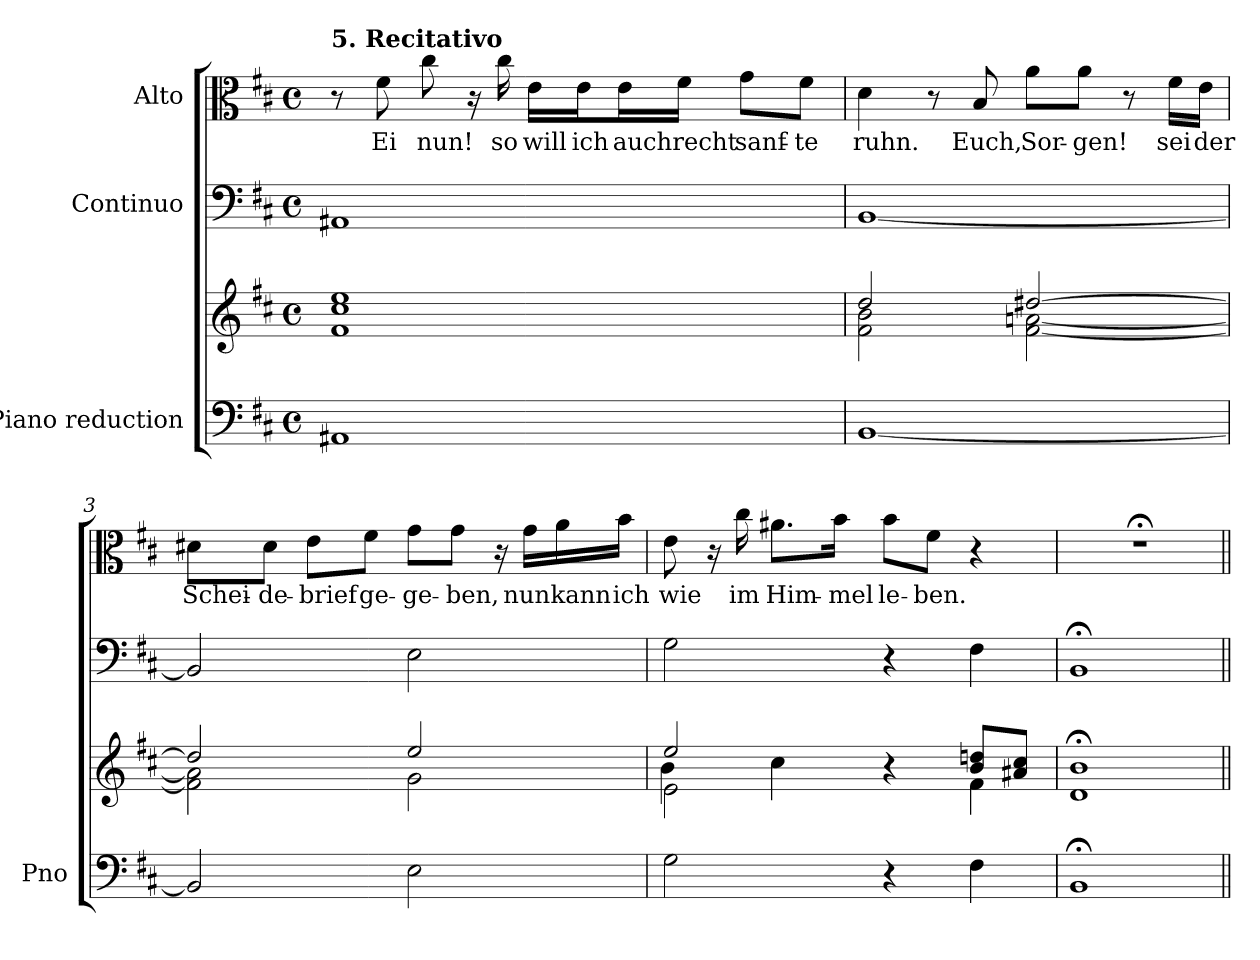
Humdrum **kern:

**kern	**kern	**kern	**kern	**text
*part3	*part3	*part2	*part1	*part1
*staff4	*staff3	*staff2	*staff1	*staff1
*I"Piano reduction	*	*I"Continuo	*I"Alto	*
*I'Pno	*	*	*	*
*clefF4	*clefG2	*clefF4	*clefC3	*
*k[f#c#]	*k[f#c#]	*k[f#c#]	*k[f#c#]	*
*M4/4	*M4/4	*M4/4	*M4/4	*
*met(c)	*met(c)	*met(c)	*met(c)	*
=1	=1	=1	=1	=1
!	!	!	!LO:TX:a:B:t=5. Recitativo	!
1AA#X	1f# 1cc# 1ee	1AA#X	8r	.
!	!	!	!	!LO:LY:b
.	.	.	8f#\	Ei
!	!	!	!	!LO:LY:b
.	.	.	8cc#\	nun!
.	.	.	16r	.
!	!	!	!	!LO:LY:b
.	.	.	16cc#\	so
!	!	!	!	!LO:LY:b
.	.	.	16e\LL	will
!	!	!	!	!LO:LY:b
.	.	.	16e\J	ich
!	!	!	!	!LO:LY:b
.	.	.	16e\L	auch
!	!	!	!	!LO:LY:b
.	.	.	16f#\JJ	recht
!	!	!	!	!LO:LY:b
.	.	.	8g\L	sanf-
!	!	!	!	!LO:LY:b
.	.	.	8f#\J	-te
=2	=2	=2	=2	=2
*	*^	*	*	*
!	!	!	!	!	!LO:LY:b
[1BB	2dd/	2f#\ 2b\	[1BB	4d\	ruhn.
.	.	.	.	8r	.
!	!	!	!	!	!LO:LY:b
.	.	.	.	8B/	Euch,
!	!	!	!	!	!LO:LY:b
.	[2dd#X/	[2f#\ [2an\	.	8a\L	Sor-
!	!	!	!	!	!LO:LY:b
.	.	.	.	8a\J	-gen!
.	.	.	.	8r	.
!	!	!	!	!	!LO:LY:b
.	.	.	.	16f#\LL	sei
!	!	!	!	!	!LO:LY:b
.	.	.	.	16e\JJ	der
!!LO:LB:g=z
=3	=3	=3	=3	=3	=3
!	!	!	!	!	!LO:LY:b
2BB/]	2dd#/]	2f#\] 2a\]	2BB/]	8d#X\L	Schei-
!	!	!	!	!	!LO:LY:b
.	.	.	.	8d#\J	-de-
!	!	!	!	!	!LO:LY:b
.	.	.	.	8e\L	-brief
!	!	!	!	!	!LO:LY:b
.	.	.	.	8f#\J	ge-
!	!	!	!	!	!LO:LY:b
2E\	2ee/	2g\	2E\	8g\L	-ge-
!	!	!	!	!	!LO:LY:b
.	.	.	.	8g\J	-ben,
.	.	.	.	16r	.
!	!	!	!	!	!LO:LY:b
.	.	.	.	16g\LL	nun
!	!	!	!	!	!LO:LY:b
.	.	.	.	16a\	kann
!	!	!	!	!	!LO:LY:b
.	.	.	.	16b\JJ	ich
=4	=4	=4	=4	=4	=4
*	*	*^	*	*	*
!	!	!	!	!	!	!LO:LY:b
2G\	2ee/	2e\	4b\	2G\	8e\	wie
.	.	.	.	.	16r	.
!	!	!	!	!	!	!LO:LY:b
.	.	.	.	.	16cc#\	im
!	!	!	!	!	!	!LO:LY:b
.	.	.	4cc#\	.	8.a#X\L	Him-
!	!	!	!	!	!	!LO:LY:b
.	.	.	.	.	16b\Jk	-mel
!	!	!	!	!	!	!LO:LY:b
4r	4r	4ryy	2ryy	4r	8b\L	le-
!	!	!	!	!	!	!LO:LY:b
.	.	.	.	.	8f#\J	-ben.
4F#\	8b/ 8ddn/L	4f#\	.	4F#\	4r	.
.	8a#X/ 8cc#/J	.	.	.	.	.
*	*v	*v	*v	*	*	*
=5	=5	=5	=5	=5
1BB;	1d;< 1b;<	1BB;<	1r;<	.
=||	=||	=||	=||	=||
*-	*-	*-	*-	*-
